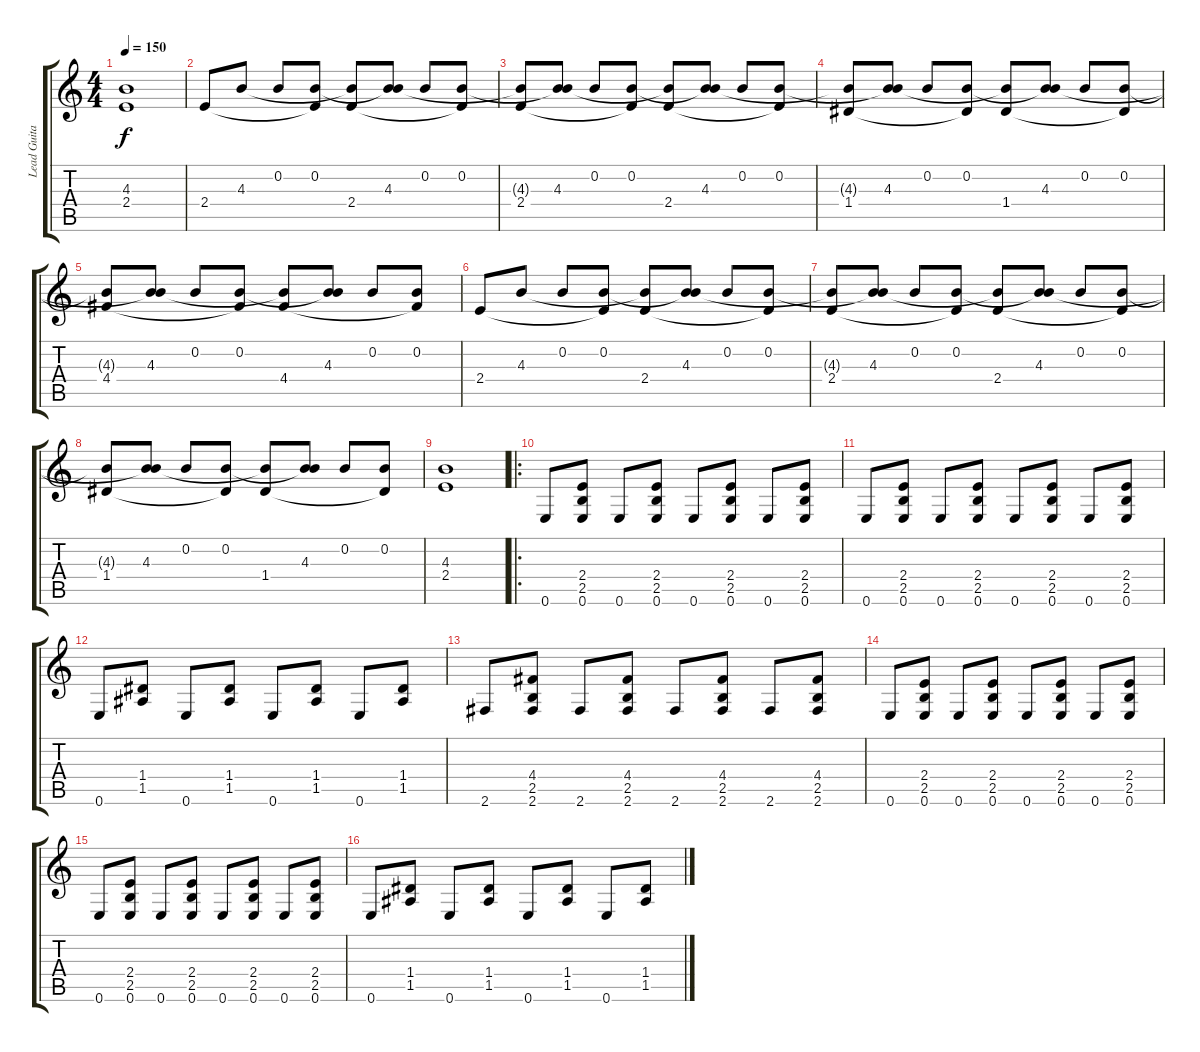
\track ("Lead Guitar" "Lead Guita") {instrument distortionguitar}
\staff {score tabs}
\tuning (E4 B3 G3 D3 A2 E2) {hide}
\ts (4 4)
\tempo 150
\clef g2
\ks c
(4.3{t} 2.4{t}).1{dy f} |
2.4.8 4.3.8 0.2.8 (0.2 2.4{t}).8 (4.3{t} 2.4).8 (0.2{t} 4.3).8 0.2.8 (0.2 2.4{t}).8 |
(4.3{t} 2.4).8 (0.2{t} 4.3).8 0.2.8 (0.2 2.4{t}).8 (4.3{t} 2.4).8 (0.2{t} 4.3).8 0.2.8 (0.2 2.4{t}).8 |
(4.3{t} 1.4).8 (0.2{t} 4.3).8 0.2.8 (0.2 1.4{t}).8 (4.3{t} 1.4).8 (0.2{t} 4.3).8 0.2.8 (0.2 1.4{t}).8 |
(4.3{t} 4.4).8 (0.2{t} 4.3).8 0.2.8 (0.2 4.4{t}).8 (4.3{t} 4.4).8 (0.2{t} 4.3).8 0.2.8 (0.2 4.4{t}).8 |
2.4.8 4.3.8 0.2.8 (0.2 2.4{t}).8 (4.3{t} 2.4).8 (0.2{t} 4.3).8 0.2.8 (0.2 2.4{t}).8 |
(4.3{t} 2.4).8 (0.2{t} 4.3).8 0.2.8 (0.2 2.4{t}).8 (4.3{t} 2.4).8 (0.2{t} 4.3).8 0.2.8 (0.2 2.4{t}).8 |
(4.3{t} 1.4).8 (0.2{t} 4.3).8 0.2.8 (0.2 1.4{t}).8 (4.3{t} 1.4).8 (0.2{t} 4.3).8 0.2.8 (0.2 1.4{t}).8 |
(4.3 2.4).1 |
\ro
0.6.8 (2.4 2.5 0.6).8 0.6.8 (2.4 2.5 0.6).8 0.6.8 (2.4 2.5 0.6).8 0.6.8 (2.4 2.5 0.6).8 |
0.6.8 (2.4 2.5 0.6).8 0.6.8 (2.4 2.5 0.6).8 0.6.8 (2.4 2.5 0.6).8 0.6.8 (2.4 2.5 0.6).8 |
0.6.8 (1.4 1.5).8 0.6.8 (1.4 1.5).8 0.6.8 (1.4 1.5).8 0.6.8 (1.4 1.5).8 |
2.6.8 (4.4 2.5 2.6).8 2.6.8 (4.4 2.5 2.6).8 2.6.8 (4.4 2.5 2.6).8 2.6.8 (4.4 2.5 2.6).8 |
0.6.8 (2.4 2.5 0.6).8 0.6.8 (2.4 2.5 0.6).8 0.6.8 (2.4 2.5 0.6).8 0.6.8 (2.4 2.5 0.6).8 |
0.6.8 (2.4 2.5 0.6).8 0.6.8 (2.4 2.5 0.6).8 0.6.8 (2.4 2.5 0.6).8 0.6.8 (2.4 2.5 0.6).8 |
0.6.8 (1.4 1.5).8 0.6.8 (1.4 1.5).8 0.6.8 (1.4 1.5).8 0.6.8 (1.4 1.5).8
